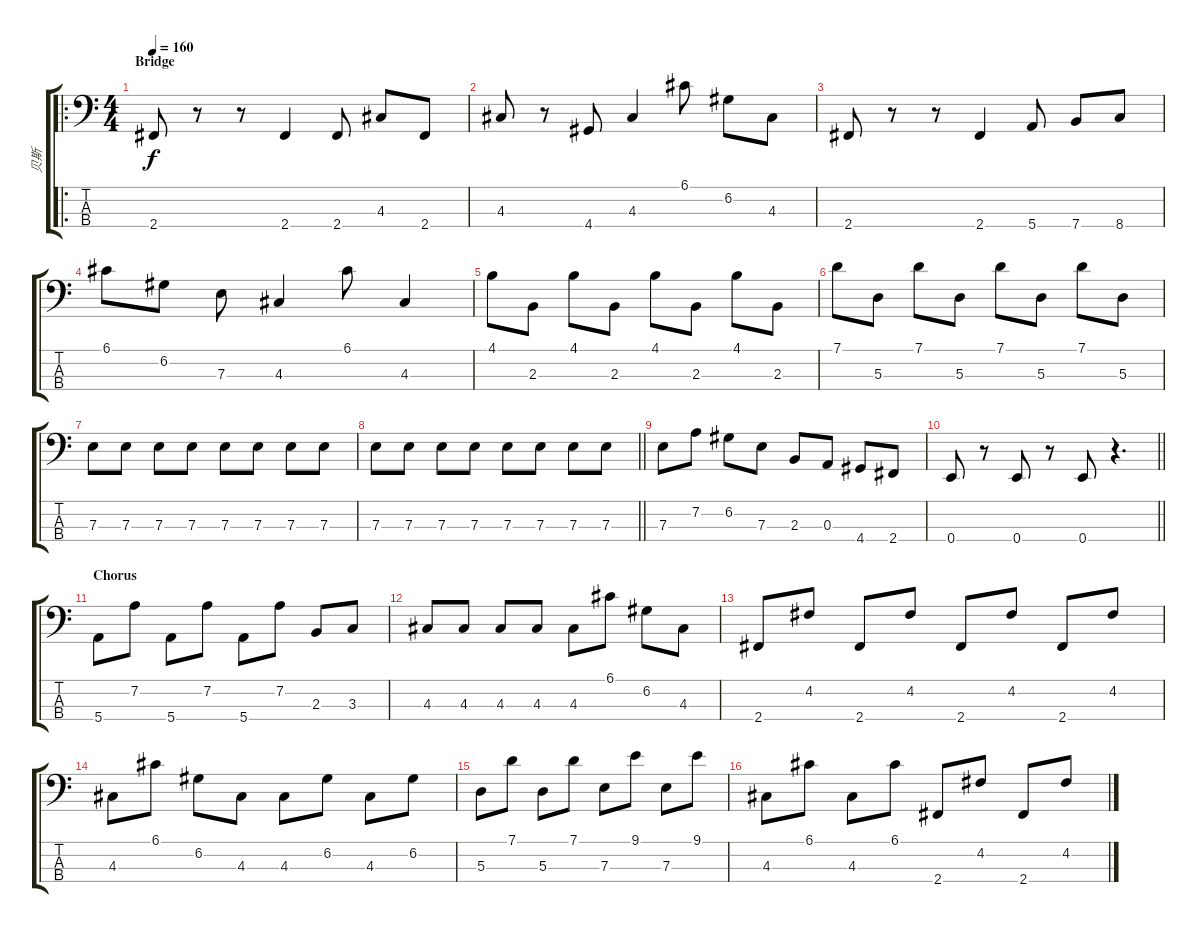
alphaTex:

\track ("贝斯" "贝斯") {instrument electricbassfinger}
\staff {score tabs}
\tuning (G2 D2 A1 E1) {hide}
\ro
\ts (4 4)
\section ("" "Bridge")
\tempo 160
\clef f4
\ks c
2.4.8{dy f} r.8 r.8 2.4.4 2.4.8 4.3.8 2.4.8 |
4.3.8 r.8 4.4.8 4.3.4 6.1.8 6.2.8 4.3.8 |
2.4.8 r.8 r.8 2.4.4 5.4.8 7.4.8 8.4.8 |
6.1.8 6.2.8 7.3.8 4.3.4 6.1.8 4.3.4 |
4.1.8 2.3.8 4.1.8 2.3.8 4.1.8 2.3.8 4.1.8 2.3.8 |
7.1.8 5.3.8 7.1.8 5.3.8 7.1.8 5.3.8 7.1.8 5.3.8 |
7.3.8 7.3.8 7.3.8 7.3.8 7.3.8 7.3.8 7.3.8 7.3.8 |
\barLineRight lightlight
7.3.8 7.3.8 7.3.8 7.3.8 7.3.8 7.3.8 7.3.8 7.3.8 |
7.3.8 7.2.8 6.2.8 7.3.8 2.3.8 0.3.8 4.4.8 2.4.8 |
\barLineRight lightlight
0.4.8 r.8 0.4.8 r.8 0.4.8 r.4{d} |
\section ("" "Chorus")
5.4.8 7.2.8 5.4.8 7.2.8 5.4.8 7.2.8 2.3.8 3.3.8 |
4.3.8 4.3.8 4.3.8 4.3.8 4.3.8 6.1.8 6.2.8 4.3.8 |
2.4.8 4.2.8 2.4.8 4.2.8 2.4.8 4.2.8 2.4.8 4.2.8 |
4.3.8 6.1.8 6.2.8 4.3.8 4.3.8 6.2.8 4.3.8 6.2.8 |
5.3.8 7.1.8 5.3.8 7.1.8 7.3.8 9.1.8 7.3.8 9.1.8 |
4.3.8 6.1.8 4.3.8 6.1.8 2.4.8 4.2.8 2.4.8 4.2.8
